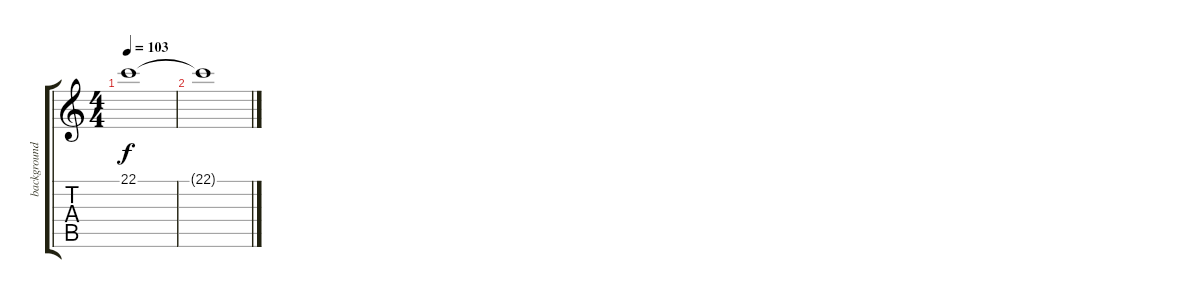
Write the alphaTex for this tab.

\track ("background fx" "background") {instrument fx6goblins}
\staff {score tabs}
\tuning (D4 A3 F3 C3 G2 C2) {hide}
\ts (4 4)
\tempo 103
\clef g2
\ks c
22.1{t}.1{dy f} |
22.1{t}.1
